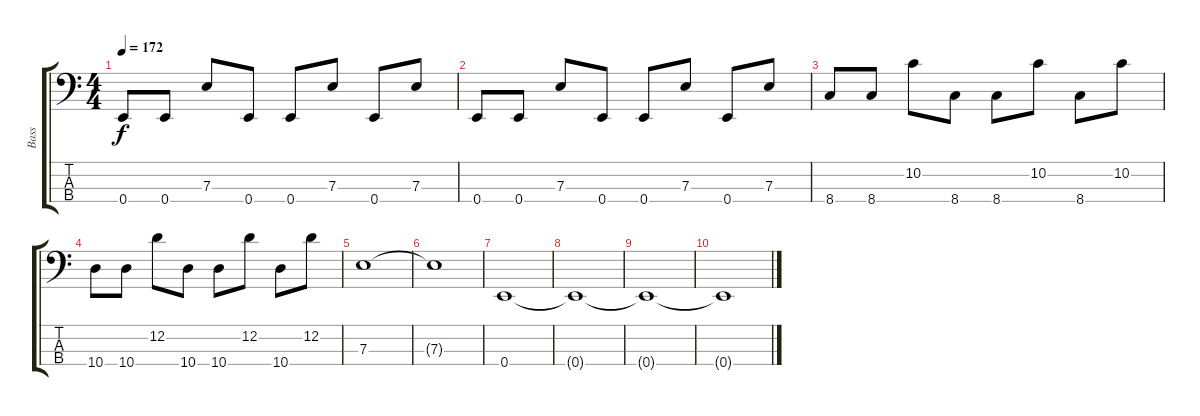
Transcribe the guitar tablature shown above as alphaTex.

\track ("Bass" "Bass") {instrument electricbassfinger}
\staff {score tabs}
\tuning (G2 D2 A1 E1) {hide}
\ts (4 4)
\tempo 172
\clef f4
\ks c
0.4.8{dy f} 0.4.8 7.3.8 0.4.8 0.4.8 7.3.8 0.4.8 7.3.8 |
0.4.8 0.4.8 7.3.8 0.4.8 0.4.8 7.3.8 0.4.8 7.3.8 |
8.4.8 8.4.8 10.2.8 8.4.8 8.4.8 10.2.8 8.4.8 10.2.8 |
10.4.8 10.4.8 12.2.8 10.4.8 10.4.8 12.2.8 10.4.8 12.2.8 |
7.3.1 |
7.3{t}.1 |
0.4.1 |
0.4{t}.1 |
0.4{t}.1 |
0.4{t}.1
